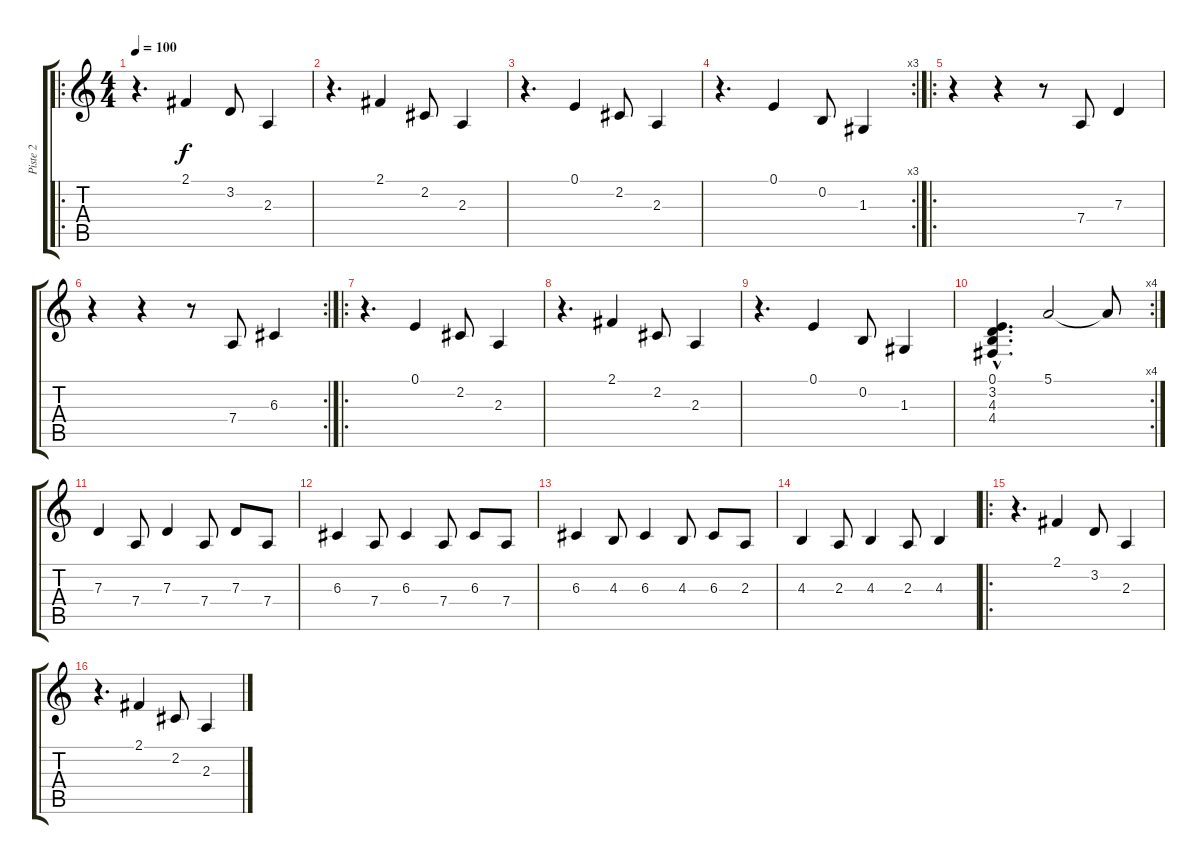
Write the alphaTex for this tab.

\track ("Piste 2" "Piste 2") {instrument electricgrandpiano}
\staff {score tabs}
\tuning (E4 B3 G3 D3 A2 E2) {hide}
\ro
\ts (4 4)
\tempo 100
\clef g2
\ks c
r.4{d dy f} 2.1.4 3.2.8 2.3.4 |
r.4{d} 2.1.4 2.2.8 2.3.4 |
r.4{d} 0.1.4 2.2.8 2.3.4 |
\rc 3
r.4{d} 0.1.4 0.2.8 1.3.4 |
\ro
r.4 r.4 r.8 7.4.8 7.3.4 |
\rc 2
r.4 r.4 r.8 7.4.8 6.3.4 |
\ro
r.4{d} 0.1.4 2.2.8 2.3.4 |
r.4{d} 2.1.4 2.2.8 2.3.4 |
r.4{d} 0.1.4 0.2.8 1.3.4 |
\rc 4
(0.1{hac} 3.2{hac} 4.3{hac} 4.4{hac}).4{d} 5.1.2 5.1{t}.8 |
7.3.4 7.4.8 7.3.4 7.4.8 7.3.8 7.4.8 |
6.3.4 7.4.8 6.3.4 7.4.8 6.3.8 7.4.8 |
6.3.4 4.3.8 6.3.4 4.3.8 6.3.8 2.3.8 |
4.3.4 2.3.8 4.3.4 2.3.8 4.3.4 |
\ro
r.4{d} 2.1.4 3.2.8 2.3.4 |
r.4{d} 2.1.4 2.2.8 2.3.4
